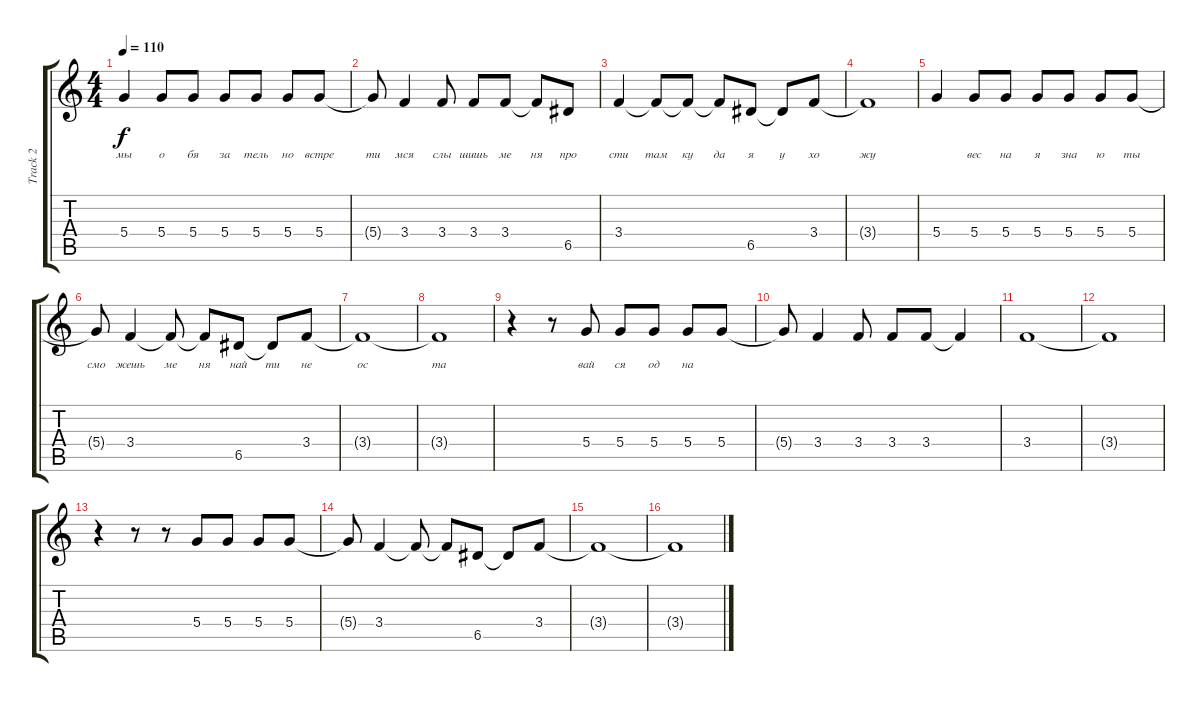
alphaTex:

\track ("Track 2" "Track 2") {instrument electricguitarjazz}
\staff {score tabs}
\tuning (E4 B3 G3 D3 A2 E2) {hide}
\ts (4 4)
\tempo 110
\clef g2
\ks c
5.4.4{lyrics (0 "мы") lyrics (1 "") lyrics (2 "") lyrics (3 "") lyrics (4 "") dy f instrument electricguitarjazz} 5.4.8{lyrics (0 "о") lyrics (1 "") lyrics (2 "") lyrics (3 "") lyrics (4 "")} 5.4.8{lyrics (0 "бя") lyrics (1 "") lyrics (2 "") lyrics (3 "") lyrics (4 "")} 5.4.8{lyrics (0 "за") lyrics (1 "") lyrics (2 "") lyrics (3 "") lyrics (4 "")} 5.4.8{lyrics (0 "тель") lyrics (1 "") lyrics (2 "") lyrics (3 "") lyrics (4 "")} 5.4.8{lyrics (0 "но") lyrics (1 "") lyrics (2 "") lyrics (3 "") lyrics (4 "")} 5.4.8{lyrics (0 "встре") lyrics (1 "") lyrics (2 "") lyrics (3 "") lyrics (4 "")} |
5.4{t}.8{lyrics (0 "ти") lyrics (1 "") lyrics (2 "") lyrics (3 "") lyrics (4 "")} 3.4.4{lyrics (0 "мся") lyrics (1 "") lyrics (2 "") lyrics (3 "") lyrics (4 "")} 3.4.8{lyrics (0 "слы") lyrics (1 "") lyrics (2 "") lyrics (3 "") lyrics (4 "")} 3.4.8{lyrics (0 "шишь") lyrics (1 "") lyrics (2 "") lyrics (3 "") lyrics (4 "")} 3.4.8{lyrics (0 "ме") lyrics (1 "") lyrics (2 "") lyrics (3 "") lyrics (4 "")} 3.4{t}.8{lyrics (0 "ня") lyrics (1 "") lyrics (2 "") lyrics (3 "") lyrics (4 "")} 6.5.8{lyrics (0 "про") lyrics (1 "") lyrics (2 "") lyrics (3 "") lyrics (4 "")} |
3.4.4{lyrics (0 "сти") lyrics (1 "") lyrics (2 "") lyrics (3 "") lyrics (4 "")} 3.4{t}.8{lyrics (0 "там") lyrics (1 "") lyrics (2 "") lyrics (3 "") lyrics (4 "")} 3.4{t}.8{lyrics (0 "ку") lyrics (1 "") lyrics (2 "") lyrics (3 "") lyrics (4 "")} 3.4{t}.8{lyrics (0 "да") lyrics (1 "") lyrics (2 "") lyrics (3 "") lyrics (4 "")} 6.5.8{lyrics (0 "я") lyrics (1 "") lyrics (2 "") lyrics (3 "") lyrics (4 "")} 6.5{t}.8{lyrics (0 "у") lyrics (1 "") lyrics (2 "") lyrics (3 "") lyrics (4 "")} 3.4.8{lyrics (0 "хо") lyrics (1 "") lyrics (2 "") lyrics (3 "") lyrics (4 "")} |
3.4{t}.1{lyrics (0 "жу") lyrics (1 "") lyrics (2 "") lyrics (3 "") lyrics (4 "")} |
5.4.4{lyrics (0 "") lyrics (1 "") lyrics (2 "") lyrics (3 "") lyrics (4 "")} 5.4.8{lyrics (0 "вес") lyrics (1 "") lyrics (2 "") lyrics (3 "") lyrics (4 "")} 5.4.8{lyrics (0 "на") lyrics (1 "") lyrics (2 "") lyrics (3 "") lyrics (4 "")} 5.4.8{lyrics (0 "я") lyrics (1 "") lyrics (2 "") lyrics (3 "") lyrics (4 "")} 5.4.8{lyrics (0 "зна") lyrics (1 "") lyrics (2 "") lyrics (3 "") lyrics (4 "")} 5.4.8{lyrics (0 "ю") lyrics (1 "") lyrics (2 "") lyrics (3 "") lyrics (4 "")} 5.4.8{lyrics (0 "ты") lyrics (1 "") lyrics (2 "") lyrics (3 "") lyrics (4 "")} |
5.4{t}.8{lyrics (0 "смо") lyrics (1 "") lyrics (2 "") lyrics (3 "") lyrics (4 "")} 3.4.4{lyrics (0 "жешь") lyrics (1 "") lyrics (2 "") lyrics (3 "") lyrics (4 "")} 3.4{t}.8{lyrics (0 "ме") lyrics (1 "") lyrics (2 "") lyrics (3 "") lyrics (4 "")} 3.4{t}.8{lyrics (0 "ня") lyrics (1 "") lyrics (2 "") lyrics (3 "") lyrics (4 "")} 6.5.8{lyrics (0 "най") lyrics (1 "") lyrics (2 "") lyrics (3 "") lyrics (4 "")} 6.5{t}.8{lyrics (0 "ти") lyrics (1 "") lyrics (2 "") lyrics (3 "") lyrics (4 "")} 3.4.8{lyrics (0 "не") lyrics (1 "") lyrics (2 "") lyrics (3 "") lyrics (4 "")} |
3.4{t}.1{lyrics (0 "ос") lyrics (1 "") lyrics (2 "") lyrics (3 "") lyrics (4 "")} |
3.4{t}.1{lyrics (0 "та") lyrics (1 "") lyrics (2 "") lyrics (3 "") lyrics (4 "")} |
r.4 r.8 5.4.8{lyrics (0 "вай") lyrics (1 "") lyrics (2 "") lyrics (3 "") lyrics (4 "")} 5.4.8{lyrics (0 "ся") lyrics (1 "") lyrics (2 "") lyrics (3 "") lyrics (4 "")} 5.4.8{lyrics (0 "од") lyrics (1 "") lyrics (2 "") lyrics (3 "") lyrics (4 "")} 5.4.8{lyrics (0 "на") lyrics (1 "") lyrics (2 "") lyrics (3 "") lyrics (4 "")} 5.4.8 |
5.4{t}.8 3.4.4 3.4.8 3.4.8 3.4.8 3.4{t}.4 |
3.4.1 |
3.4{t}.1 |
r.4 r.8 r.8 5.4.8 5.4.8 5.4.8 5.4.8 |
5.4{t}.8 3.4.4 3.4{t}.8 3.4{t}.8 6.5.8 6.5{t}.8 3.4.8 |
3.4{t}.1 |
3.4{t}.1
